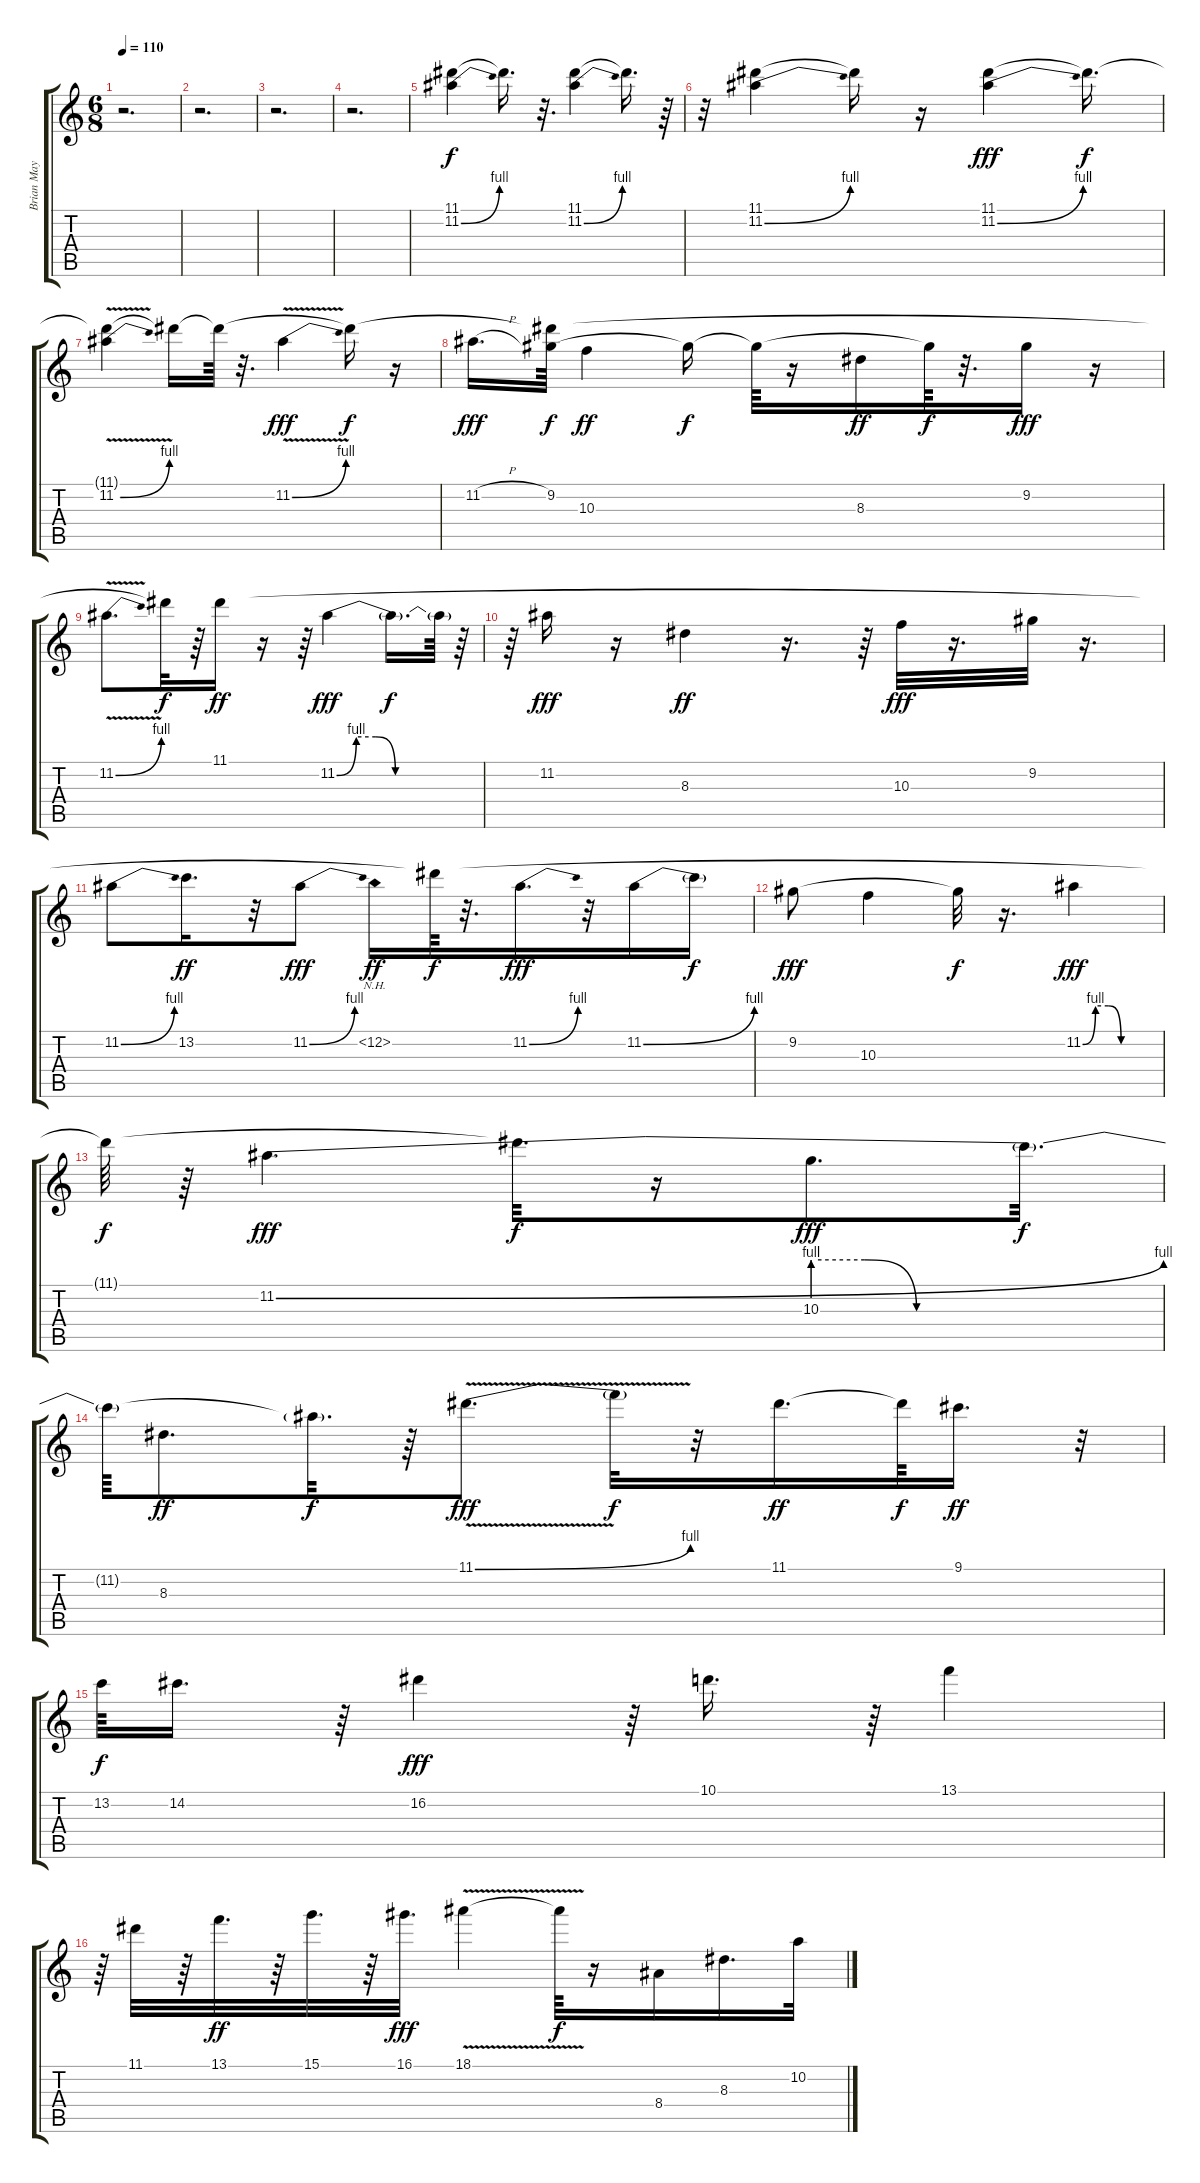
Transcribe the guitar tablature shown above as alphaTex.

\track ("Brian May Solo" "Brian May ") {instrument overdrivenguitar}
\staff {score tabs}
\tuning (E4 B3 G3 D3 A2 E2) {hide}
\ts (6 8)
\tempo 110
\clef g2
\ks c
r.2{d dy f} |
r.2{d} |
r.2{d} |
r.2{d} |
(11.1 11.2{be (bend 0 0 60 4)}).4 11.1{t}.16{d} r.32{d} (11.1 11.2{be (bend 0 0 60 4)}).4 11.1{t}.16{d} r.64 |
r.32 (11.1 11.2{be (bend 0 0 60 4)}).4 11.1{t}.16 r.16 (11.1 11.2{be (bend 0 0 60 4)}).4{dy fff} 11.1{t}.16{d dy f} |
(11.1{t} 11.2{be (bend 0 0 60 4) v}).4 11.1{t}.16 11.1{t}.64 r.32{d} 11.2{be (bend 0 0 60 4) v}.4{dy fff} 11.1{t}.16{dy f} r.16 |
11.2{h}.16{d dy fff} (11.1{t} 9.2).64{dy f} 10.3.4{dy ff} 9.2{t}.16{dy f} 9.2{t}.64 r.16 8.3.16{dy ff} 9.2{t}.64{dy f} r.32{d} 9.2.16{dy fff} r.16 |
11.2{be (bend 0 0 60 4) v}.8{d} 11.1{t}.32{dy f} r.64 11.1.16{dy ff} r.16 r.64 11.2{be (custom 0 0 10 4 20 4 30 0 60 0)}.4{dy fff} 11.2{t}.16{d dy f} 11.2{t}.64 r.64 |
r.64 11.2.16{dy fff} r.16 8.3.4{dy ff} r.16{d} r.64 10.3.32{dy fff} r.16{d} 9.2.32 r.16{d} |
11.2{be (bend 0 0 60 4)}.8 13.2.16{d dy ff} r.32 11.2{be (bend 0 0 60 4)}.8{dy fff} 13.2{nh}.16{dy ff} 11.1{t}.64{dy f} r.32{d} 11.2{be (bend 0 0 60 4)}.16{d dy fff} r.32 11.2{be (bend 0 0 60 4)}.16 11.2{t}.16{dy f} |
9.2.8{dy fff} 10.3.4 9.2{t}.32{dy f} r.16{d} 11.2{be (custom 0 0 10 4 20 4 30 0 60 0)}.4{dy fff} |
11.1{t}.64{dy f} r.64 11.2{be (bend 0 0 60 4)}.4{d dy fff} 11.1{t}.32{d dy f} r.16 10.3{be (custom 0 4 15 4 30 0 60 0)}.8{d dy fff} 11.2{t}.32{d dy f} |
11.2{t}.64 8.3.8{d dy ff} 11.2{t}.32{d dy f} r.64 11.1{be (bend 0 0 60 4) v}.8{d dy fff} 11.1{t}.32{dy f} r.32 11.1.16{d dy ff} 11.1{t}.64{dy f} 9.1.16{d dy ff} r.32 |
13.2.64{dy f} 14.2.16{d} r.64 16.2.4{dy fff} r.64 10.1.16{d} r.64 13.1.4 |
r.64 11.1.32 r.64 13.1.32{d dy ff} r.64 15.1.32{d} r.64 16.1.32{d dy fff} 18.1{v}.4 18.1{t}.64{dy f} r.16 8.4.16 8.3.16{d} 10.2.32
